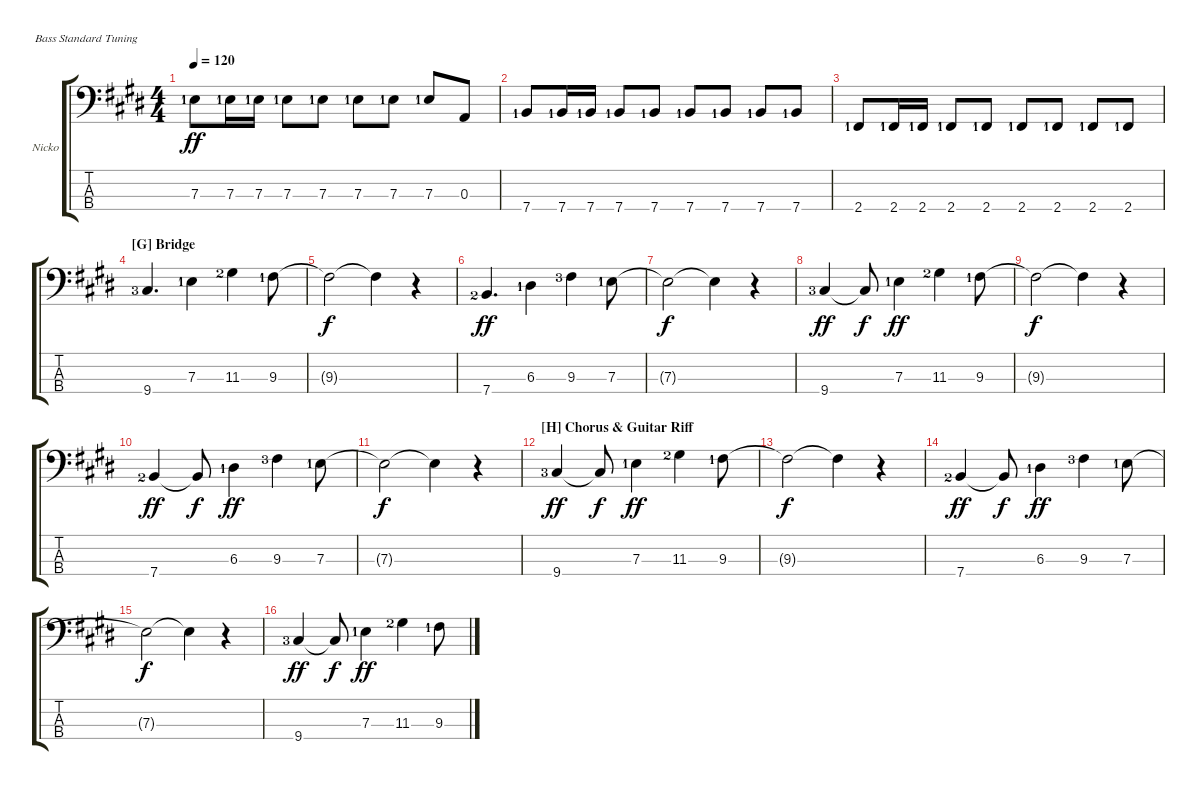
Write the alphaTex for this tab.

\bracketExtendMode groupsimilarinstruments
\firstSystemTrackNameOrientation horizontal
\otherSystemsTrackNameOrientation horizontal
\track ("Electric Bass Guitar" "Nicko") {instrument electricbasspick}
\staff {score tabs}
\tuning (G2 D2 A1 E1)
\ts (4 4)
\tempo 120
\clef f4
\scale
0.530345
\ks e
7.3{lf 2}.8{dy ff} 7.3{lf 2}.16 7.3{lf 2}.16 7.3{lf 2}.8 7.3{lf 2}.8 7.3{lf 2}.8 7.3{lf 2}.8 7.3{lf 2}.8 0.3.8 |
\scale
0.46961 7.4{lf 2}.8 7.4{lf 2}.16 7.4{lf 2}.16 7.4{lf 2}.8 7.4{lf 2}.8 7.4{lf 2}.8 7.4{lf 2}.8 7.4{lf 2}.8 7.4{lf 2}.8 |
\scale
0.53105 2.4{lf 2}.8 2.4{lf 2}.16 2.4{lf 2}.16 2.4{lf 2}.8 2.4{lf 2}.8 2.4{lf 2}.8 2.4{lf 2}.8 2.4{lf 2}.8 2.4{lf 2}.8 |
\section ("G" "Bridge")
\scale
0.46856 9.4{lf 4}.4{d} 7.3{lf 2}.4 11.3{lf 3}.4 9.3{lf 2}.8 |
\scale
0.533773 9.3{t}.2{dy f} 9.3{t}.4 r.4 |
\scale
0.466223 7.4{lf 3}.4{d dy ff} 6.3{lf 2}.4 9.3{lf 4}.4 7.3{lf 2}.8 |
\scale
0.535589 7.3{t}.2{dy f} 7.3{t}.4 r.4 |
\scale
0.464517 9.4{lf 4}.4{dy ff} 9.4{t}.8{dy f} 7.3{lf 2}.4{dy ff} 11.3{lf 3}.4 9.3{lf 2}.8 |
\scale
0.534539 9.3{t}.2{dy f} 9.3{t}.4 r.4 |
\scale
0.465623 7.4{lf 3}.4{dy ff} 7.4{t}.8{dy f} 6.3{lf 2}.4{dy ff} 9.3{lf 4}.4 7.3{lf 2}.8 |
\scale
0.535589 7.3{t}.2{dy f} 7.3{t}.4 r.4 |
\section ("H" "Chorus & Guitar Riff")
\scale
0.464517 9.4{lf 4}.4{dy ff} 9.4{t}.8{dy f} 7.3{lf 2}.4{dy ff} 11.3{lf 3}.4 9.3{lf 2}.8 |
\scale
0.534539 9.3{t}.2{dy f} 9.3{t}.4 r.4 |
\scale
0.465623 7.4{lf 3}.4{dy ff} 7.4{t}.8{dy f} 6.3{lf 2}.4{dy ff} 9.3{lf 4}.4 7.3{lf 2}.8 |
\scale
0.534205 7.3{t}.2{dy f} 7.3{t}.4 r.4 |
\scale
0.465895 9.4{lf 4}.4{dy ff} 9.4{t}.8{dy f} 7.3{lf 2}.4{dy ff} 11.3{lf 3}.4 9.3{lf 2}.8
